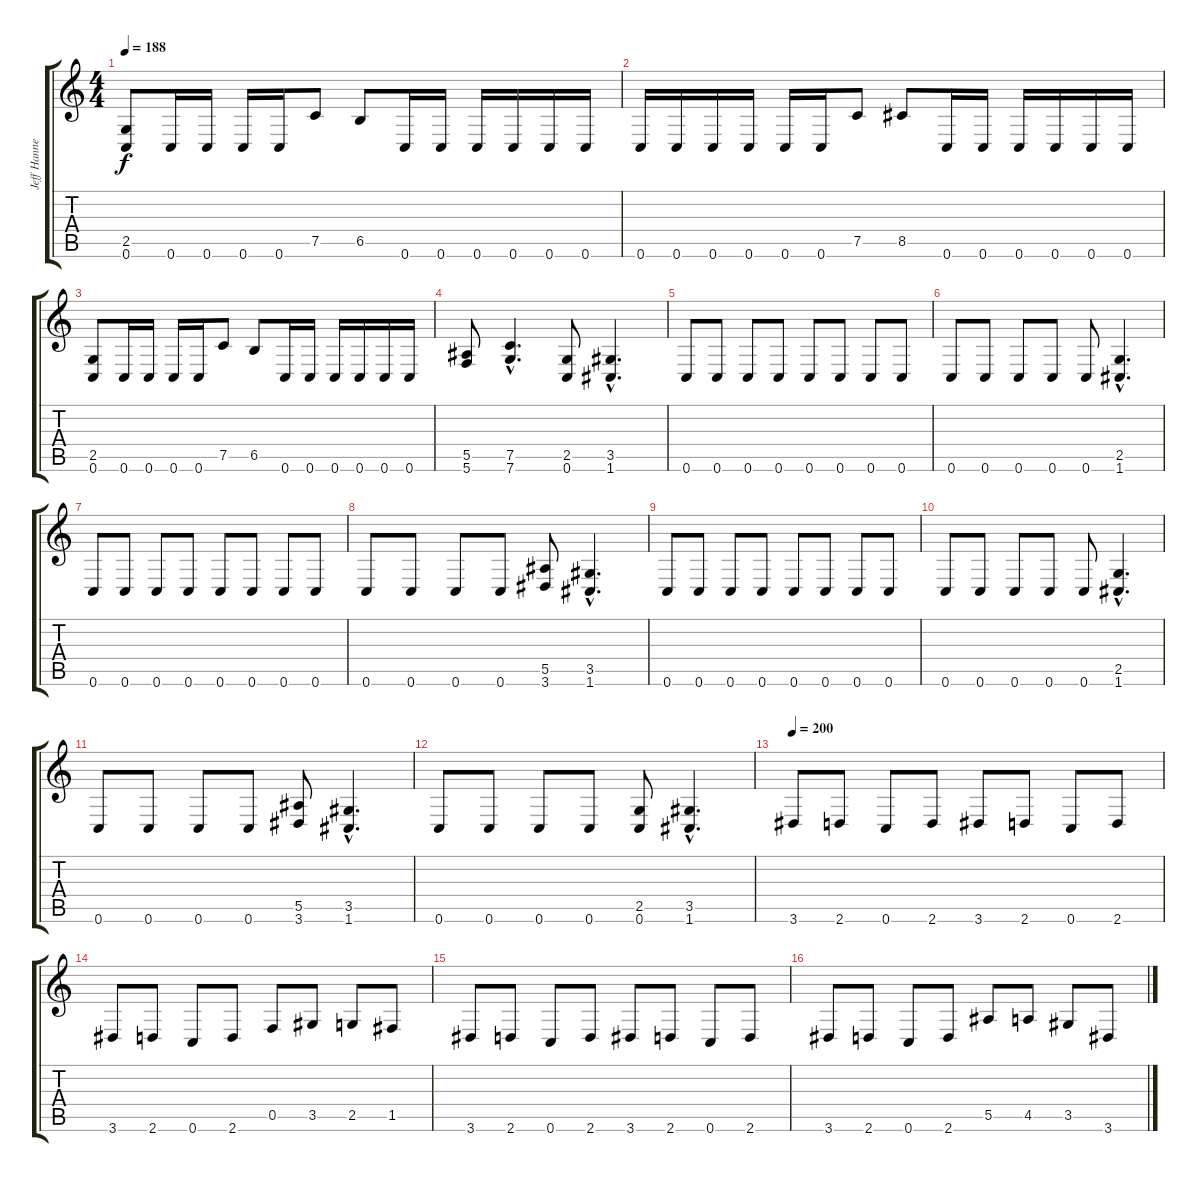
\track ("Jeff Hanneman" "Jeff Hanne") {instrument distortionguitar}
\staff {score tabs}
\tuning (C4 G3 Eb3 Bb2 F2 C2) {hide}
\ts (4 4)
\tempo 188
\clef g2
\ks c
(2.5 0.6).8{dy f} 0.6.16 0.6.16 0.6.16 0.6.16 7.5.8 6.5.8 0.6.16 0.6.16 0.6.16 0.6.16 0.6.16 0.6.16 |
0.6.16 0.6.16 0.6.16 0.6.16 0.6.16 0.6.16 7.5.8 8.5.8 0.6.16 0.6.16 0.6.16 0.6.16 0.6.16 0.6.16 |
(2.5 0.6).8 0.6.16 0.6.16 0.6.16 0.6.16 7.5.8 6.5.8 0.6.16 0.6.16 0.6.16 0.6.16 0.6.16 0.6.16 |
(5.5 5.6).8 (7.5{hac} 7.6{hac}).4{d} (2.5 0.6).8 (3.5{hac} 1.6{hac}).4{d} |
0.6.8 0.6.8 0.6.8 0.6.8 0.6.8 0.6.8 0.6.8 0.6.8 |
0.6.8 0.6.8 0.6.8 0.6.8 0.6.8 (2.5{hac} 1.6{hac}).4{d} |
0.6.8 0.6.8 0.6.8 0.6.8 0.6.8 0.6.8 0.6.8 0.6.8 |
0.6.8 0.6.8 0.6.8 0.6.8 (5.5 3.6).8 (3.5{hac} 1.6{hac}).4{d} |
0.6.8 0.6.8 0.6.8 0.6.8 0.6.8 0.6.8 0.6.8 0.6.8 |
0.6.8 0.6.8 0.6.8 0.6.8 0.6.8 (2.5{hac} 1.6{hac}).4{d} |
0.6.8 0.6.8 0.6.8 0.6.8 (5.5 3.6).8 (3.5{hac} 1.6{hac}).4{d} |
0.6.8 0.6.8 0.6.8 0.6.8 (2.5 0.6).8 (3.5{hac} 1.6{hac}).4{d} |
\tempo 200
3.6.8 2.6.8 0.6.8 2.6.8 3.6.8 2.6.8 0.6.8 2.6.8 |
3.6.8 2.6.8 0.6.8 2.6.8 0.5.8 3.5.8 2.5.8 1.5.8 |
3.6.8 2.6.8 0.6.8 2.6.8 3.6.8 2.6.8 0.6.8 2.6.8 |
3.6.8 2.6.8 0.6.8 2.6.8 5.5.8 4.5.8 3.5.8 3.6.8
